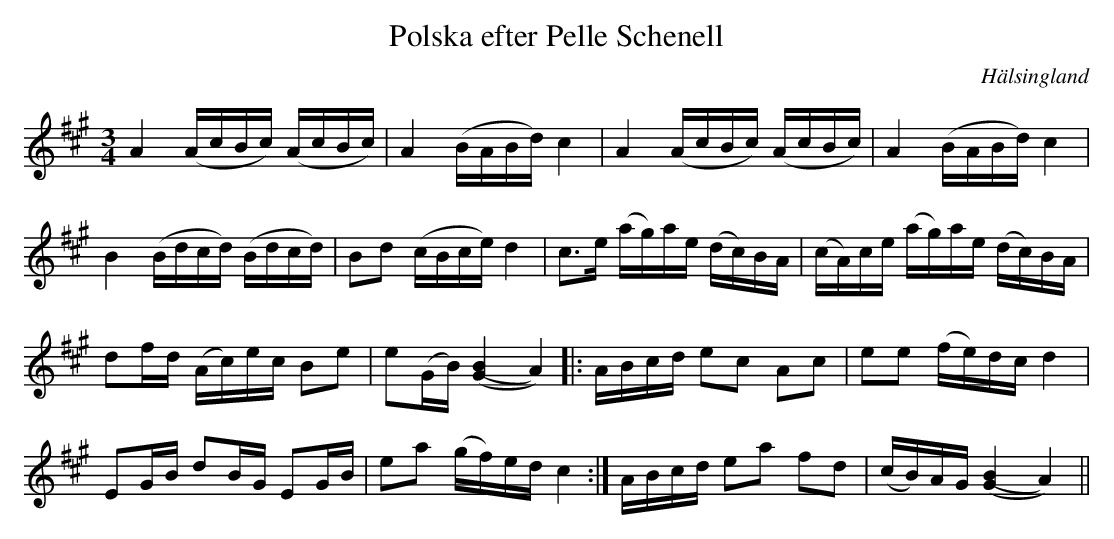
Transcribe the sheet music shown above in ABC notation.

X:1
T: Polska efter Pelle Schenell
O: Hälsingland
M: 3/4
L: 1/16
K: A
A4 (AcBc) (AcBc) | A4 (BABd) c4 | A4 (AcBc) (AcBc) | A4 (BABd) c4 |
B4 (Bdcd) (Bdcd) | B2d2 (cBce) d4 | c2>e2 (ag)ae (dc)BA | (cA)ce (ag)ae (dc)BA |
d2fd (Ac)ec B2e2 | e2(GB) [(G4(B4] A4)) |: ABcd e2c2 A2c2 | e2e2 (fe)dc d4 |
E2GB d2BG E2GB | e2a2 (gf)ed c4 :| ABcd e2a2 f2d2 | (cB)AG [(G4(B4] A4)) ||
